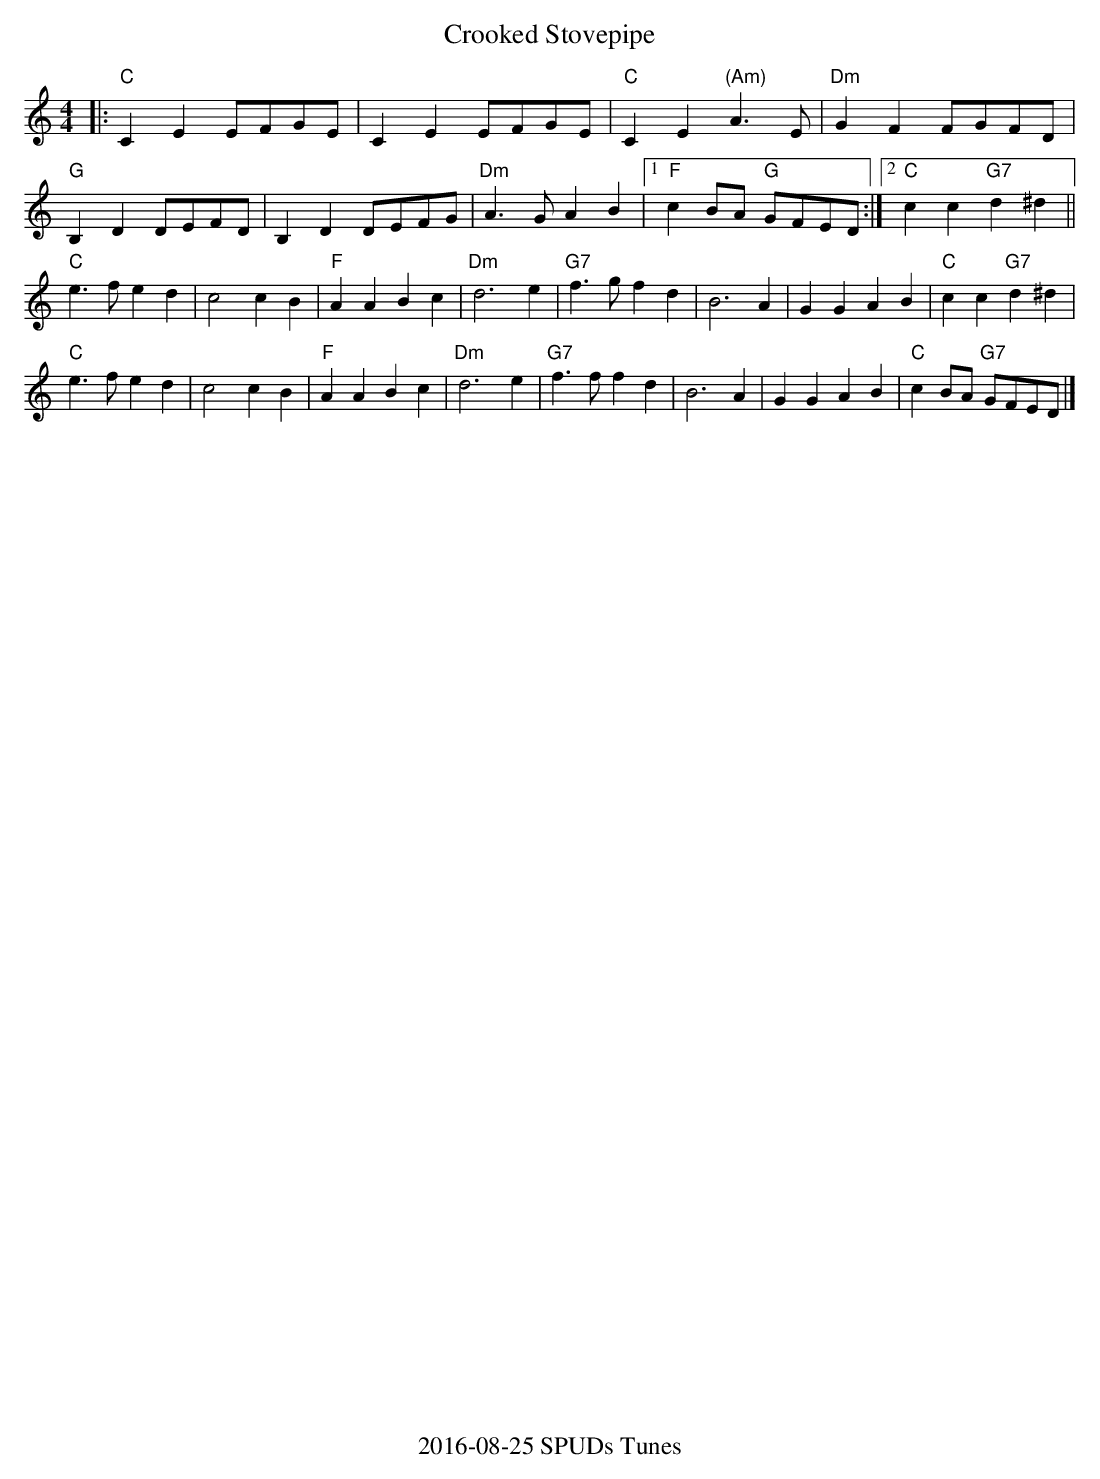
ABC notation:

X:1
T:Crooked Stovepipe
M:4/4
L:1/4
K:C
|:"C"CE E/2F/2G/2E/2 | CE E/2F/2G/2E/2 |"C"CE "(Am)"A>E |"Dm"GF F/2G/2F/2D/2 |
"G"B,D D/2E/2F/2D/2 | B,D D/2E/2F/2G/2 |"Dm"A>G AB |1 "F"cB/2A/2 "G"G/2F/2E/2D/2 :|2"C"cc "G7"d^d ||
"C"e>f ed | c2 cB |"F"AA Bc |"Dm"d3 e |"G7"f>g fd | B3 A | GG AB |"C"cc "G7"d^d |
"C"e>f ed | c2 cB |"F"AA Bc |"Dm"d3 e |"G7"f>f fd | B3 A | GG AB |"C"cB/2A/2 "G7"G/2F/2E/2D/2 |]
